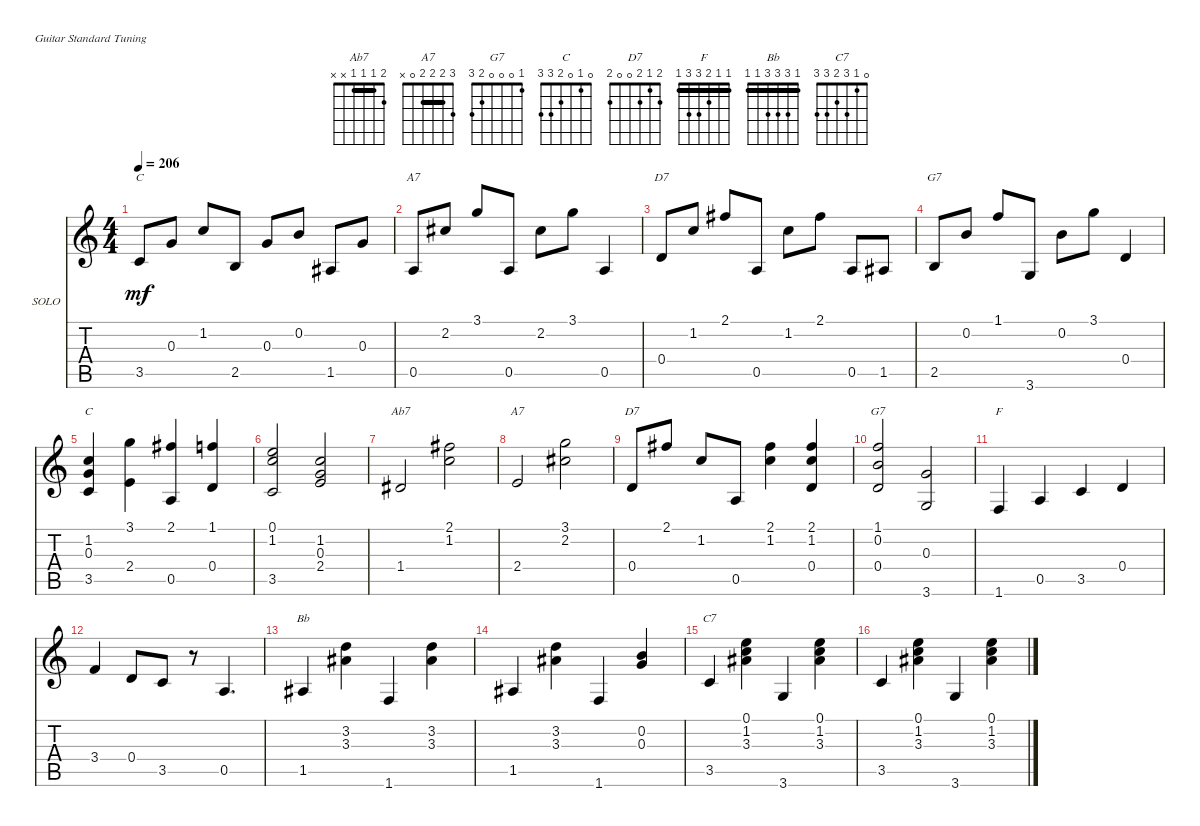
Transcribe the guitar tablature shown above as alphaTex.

\defaultSystemsLayout 4
\bracketExtendMode nobrackets
\firstSystemTrackNameOrientation horizontal
\otherSystemsTrackNameOrientation horizontal
\track ("Blind Blake" "SOLO") {instrument acousticguitarsteel}
\staff {score tabs}
\tuning (E4 B3 G3 D3 A2 E2)
\chord ("Ab7" 2 1 1 1 x x) {barre (1 1)}
\chord ("A7" 3 2 2 2 0 x) {barre (2 2)}
\chord ("G7" 1 0 0 0 2 3)
\chord ("C" 0 1 0 2 3 3)
\chord ("D7" 2 1 2 0 0 2)
\chord ("F" 1 1 2 3 3 1) {barre (1 1)}
\chord ("Bb" 1 3 3 3 1 1) {barre (1 1)}
\chord ("C7" 0 1 3 2 3 3)
\ts (4 4)
\tempo 206
\clef g2
\ks c
3.5.8{ch "C" dy mf} 0.3.8 1.2.8 2.5.8 0.3.8 0.2.8 1.5.8 0.3.8 |
0.5.8{ch "A7"} 2.2.8 3.1.8 0.5.8 2.2.8 3.1.8 0.5.4 |
0.4.8{ch "D7"} 1.2.8 2.1.8 0.5.8 1.2.8 2.1.8 0.5.8 1.5.8 |
2.5.8{ch "G7"} 0.2.8 1.1.8 3.6.8 0.2.8 3.1.8 0.4.4 |
(0.3 1.2 3.5).4{ch "C"} (3.1 2.4).4 (0.5 2.1).4 (1.1 0.4).4 |
(3.5 1.2 0.1).2 (1.2 2.4 0.3).2 |
1.4.2{ch "Ab7"} (1.2 2.1).2 |
2.4.2{ch "A7"} (2.2 3.1).2 |
0.4.8{ch "D7"} 2.1.8 1.2.8 0.5.8 (1.2 2.1).4 (2.1 1.2 0.4).4 |
(1.1 0.2 0.4).2{ch "G7"} (0.3 3.6).2 |
1.6.4{ch "F"} 0.5.4 3.5.4 0.4.4 |
3.4.4 0.4.8 3.5.8 r.8 0.5.4{d} |
1.5.4{ch "Bb"} (3.3 3.2).4 1.6.4 (3.3 3.2).4 |
1.5.4 (3.3 3.2).4 1.6.4 (0.3 0.2).4 |
3.5.4{ch "C7"} (3.3 1.2 0.1).4 3.6.4 (3.3 1.2 0.1).4 |
3.5.4 (3.3 1.2 0.1).4 3.6.4 (3.3 1.2 0.1).4
